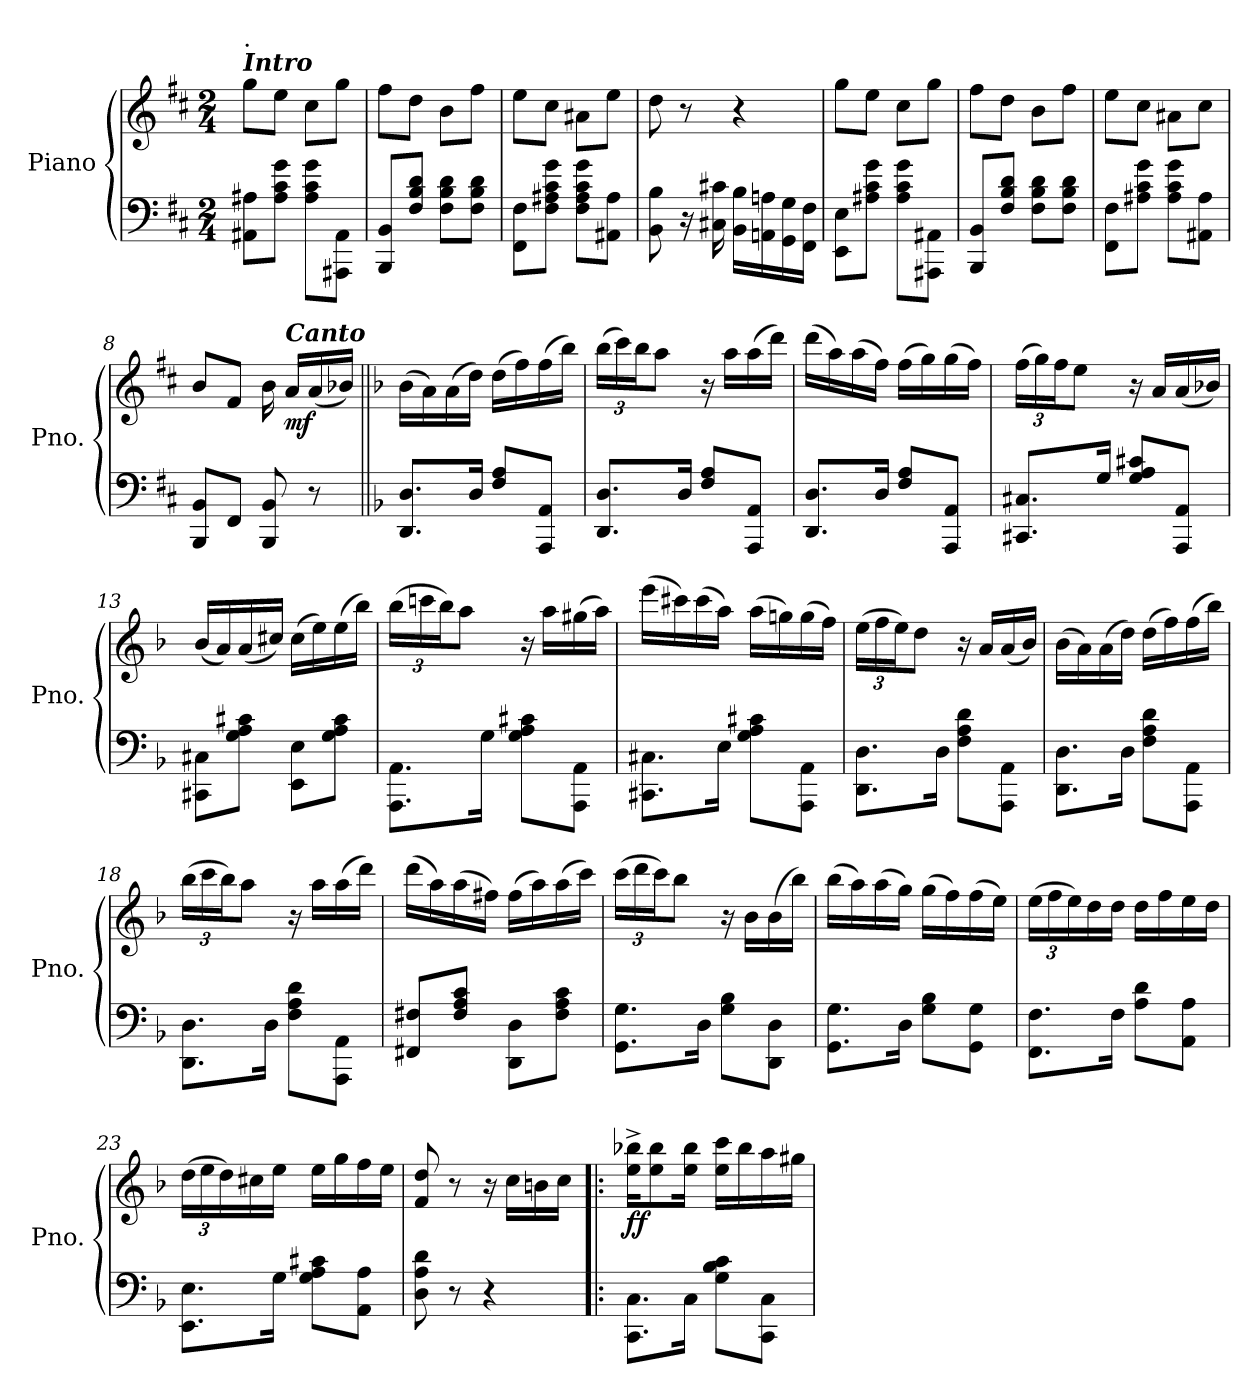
**kern	**kern	**dynam
*part1	*part1	*part1
*staff2	*staff1	*staff1/2
*I"Piano	*	*
*I'Pno.	*	*
*clefF4	*clefG2	*
*k[f#c#]	*k[f#c#]	*
*M2/4	*M2/4	*
*MM80	*MM80	*
=1	=1	=1
!	!LO:TX:a:Bi:t=Intro	!
!	!LO:TX:a:t=.	!
8AA#X\ 8A#X\L	8gg\L	.
8A#\ 8c#\ 8g\J	8ee\J	.
8A#\ 8c#\ 8g\L	8cc#\L	.
8AAA#X\ 8AA#\J	8gg\J	.
=2	=2	=2
8BBB/ 8BB/L	8ff#\L	.
8F#/ 8B/ 8d/J	8dd\J	.
8F#\ 8B\ 8d\L	8b\L	.
8F#\ 8B\ 8d\J	8ff#\J	.
=3	=3	=3
8FF#\ 8F#\L	8ee\L	.
8F#\ 8A#X\ 8c#\ 8g\J	8cc#\J	.
8F#\ 8A#\ 8c#\ 8g\L	8a#X\L	.
8AA#X\ 8A#\J	8ee\J	.
=4	=4	=4
8BB\ 8B\	8dd\	.
16r	8r	.
16C#X\ 16c#X\	.	.
16BB\ 16B\LL	4r	.
16AAn\ 16An\	.	.
16GG\ 16G\	.	.
16FF#\ 16F#\JJ	.	.
=5	=5	=5
8EE\ 8E\L	8gg\L	.
8A#X\ 8c#\ 8g\J	8ee\J	.
8A#\ 8c#\ 8g\L	8cc#\L	.
8AAA#X\ 8AA#X\J	8gg\J	.
!!LO:LB:g=z
=6	=6	=6
8BBB/ 8BB/L	8ff#\L	.
8F#/ 8B/ 8d/J	8dd\J	.
8F#\ 8B\ 8d\L	8b\L	.
8F#\ 8B\ 8d\J	8ff#\J	.
=7	=7	=7
8FF#\ 8F#\L	8ee\L	.
8A#X\ 8c#\ 8g\J	8cc#\J	.
8A#\ 8c#\ 8g\L	8a#X\L	.
8AA#X\ 8A#\J	8cc#\J	.
=8	=8	=8
8BBB/ 8BB/L	8b/L	.
8FF#/J	8f#/J	.
8BBB/ 8BB/	16b\	.
*	*MM80	*
!	!LO:TX:a:Bi:t=Canto	!
!	!	!LO:DY:b
.	16a/LL	mf
8r	(<16a/	.
.	16b-X/JJ)	.
=9||	=9||	=9||
*k[b-]	*k[b-]	*
8.DD/ 8.D/L	(>16b-\LL	.
.	16a\)	.
.	(>16a\	.
16D/Jk	16dd\JJ)	.
8F/ 8A/L	(>16dd\LL	.
.	16ff\)	.
8AAA/ 8AA/J	(>16ff\	.
.	16bb-\JJ)	.
=10	=10	=10
*	*Xbrackettup	*
8.DD/ 8.D/L	(>24bb-\LL	.
.	24ccc\)	.
.	24bb-\J	.
.	8aa\J	.
16D/Jk	.	.
8F/ 8A/L	16r	.
.	16aa\LL	.
8AAA/ 8AA/J	(>16aa\	.
.	16ddd\JJ)	.
!!LO:LB:g=z
=11	=11	=11
8.DD/ 8.D/L	(>16ddd\LL	.
.	16aa\)	.
.	(>16aa\	.
16D/Jk	16ff\JJ)	.
8F/ 8A/L	(>16ff\LL	.
.	16gg\)	.
8AAA/ 8AA/J	(>16gg\	.
.	16ff\JJ)	.
=12	=12	=12
8.CC#X/ 8.C#X/L	(>24ff\LL	.
.	24gg\)	.
.	24ff\J	.
.	8ee\J	.
16G/Jk	.	.
8G/ 8A/ 8c#X/L	16r	.
.	16a/LL	.
8AAA/ 8AA/J	(<16a/	.
.	16b-X/JJ)	.
=13	=13	=13
8CC#X\ 8C#X\L	(<16b-/LL	.
.	16a/)	.
8G\ 8A\ 8c#X\J	(<16a/	.
.	16cc#X/JJ)	.
8EE\ 8E\L	(>16cc#\LL	.
.	16ee\)	.
8G\ 8A\ 8c#\J	(>16ee\	.
.	16bb-\JJ)	.
=14	=14	=14
8.AAA\ 8.AA\L	(>24bb-\LL	.
.	24cccn\	.
.	24bb-\J)	.
.	8aa\J	.
16G\Jk	.	.
8G\ 8A\ 8c#X\L	16r	.
.	16aa\LL	.
8AAA\ 8AA\J	(>16gg#X\	.
.	16aa\JJ)	.
!!LO:LB:g=z
=15	=15	=15
8.CC#X\ 8.C#X\L	(>16eee\LL	.
.	16ccc#X\)	.
.	(>16ccc#\	.
16E\Jk	16aa\JJ)	.
8G\ 8A\ 8c#X\L	(>16aa\LL	.
.	16ggn\)	.
8AAA\ 8AA\J	(>16gg\	.
.	16ff\JJ)	.
=16	=16	=16
8.DD\ 8.D\L	(>24ee\LL	.
.	24ff\	.
.	24ee\J)	.
.	8dd\J	.
16D\Jk	.	.
8F\ 8A\ 8d\L	16r	.
.	16a/LL	.
8AAA\ 8AA\J	(<16a/	.
.	16b-/JJ)	.
=17	=17	=17
8.DD\ 8.D\L	(>16b-\LL	.
.	16a\)	.
.	(>16a\	.
16D\Jk	16dd\JJ)	.
8F\ 8A\ 8d\L	(>16dd\LL	.
.	16ff\)	.
8AAA\ 8AA\J	(>16ff\	.
.	16bb-\JJ)	.
=18	=18	=18
8.DD\ 8.D\L	(>24bb-\LL	.
.	24ccc\	.
.	24bb-\J)	.
.	8aa\J	.
16D\Jk	.	.
8F\ 8A\ 8d\L	16r	.
.	16aa\LL	.
8AAA\ 8AA\J	(>16aa\	.
.	16ddd\JJ)	.
!!LO:LB:g=z
=19	=19	=19
8FF#X/ 8F#X/L	(>16ddd\LL	.
.	16aa\)	.
8F#/ 8A/ 8c/J	(>16aa\	.
.	16ff#X\JJ)	.
8DD\ 8D\L	(>16ff#\LL	.
.	16aa\)	.
8F#\ 8A\ 8c\J	(>16aa\	.
.	16ccc\JJ)	.
=20	=20	=20
8.GG\ 8.G\L	(>24ccc\LL	.
.	24ddd\	.
.	24ccc\J)	.
.	8bb-\J	.
16D\Jk	.	.
8G\ 8B-\L	16r	.
.	16b-\LL	.
8DD\ 8D\J	(>16b-\	.
.	16bb-\JJ)	.
=21	=21	=21
8.GG\ 8.G\L	(>16bb-\LL	.
.	16aa\)	.
.	(>16aa\	.
16D\Jk	16gg\JJ)	.
8G\ 8B-\L	(>16gg\LL	.
.	16ff\)	.
8GG\ 8G\J	(>16ff\	.
.	16ee\JJ)	.
=22	=22	=22
8.FF\ 8.F\L	(>24ee\LL	.
.	24ff\	.
.	24ee\)	.
.	16dd\	.
16F\Jk	16dd\JJ	.
8A\ 8d\L	16dd\LL	.
.	16ff\	.
8AA\ 8A\J	16ee\	.
.	16dd\JJ	.
!!LO:PB:g=z
=23	=23	=23
8.EE\ 8.E\L	(>24dd\LL	.
.	24ee\	.
.	24dd\)	.
.	16cc#X\	.
16G\Jk	16ee\JJ	.
8G\ 8A\ 8c#X\L	16ee\LL	.
.	16gg\	.
8AA\ 8A\J	16ff\	.
.	16ee\JJ	.
=24	=24	=24
8D\ 8A\ 8d\	8f/ 8dd/	.
8r	8r	.
4r	16r	.
.	16cc\LL	.
.	16bn\	.
.	16cc\JJ	.
=25!|:	=25!|:	=25!|:
!	!	!LO:DY:b
8.CC\ 8.C\L	16ee\^ 16bb-X\^KL	ff
.	8ee\ 8bb-\	.
16C\Jk	16ee\ 16bb-\Jk	.
8G\ 8B-\ 8c\L	16ee\ 16ccc\LL	.
.	16bb-\	.
8CC\ 8C\J	16aa\	.
.	16gg#X\JJ	.
=	=	=
*-	*-	*-
